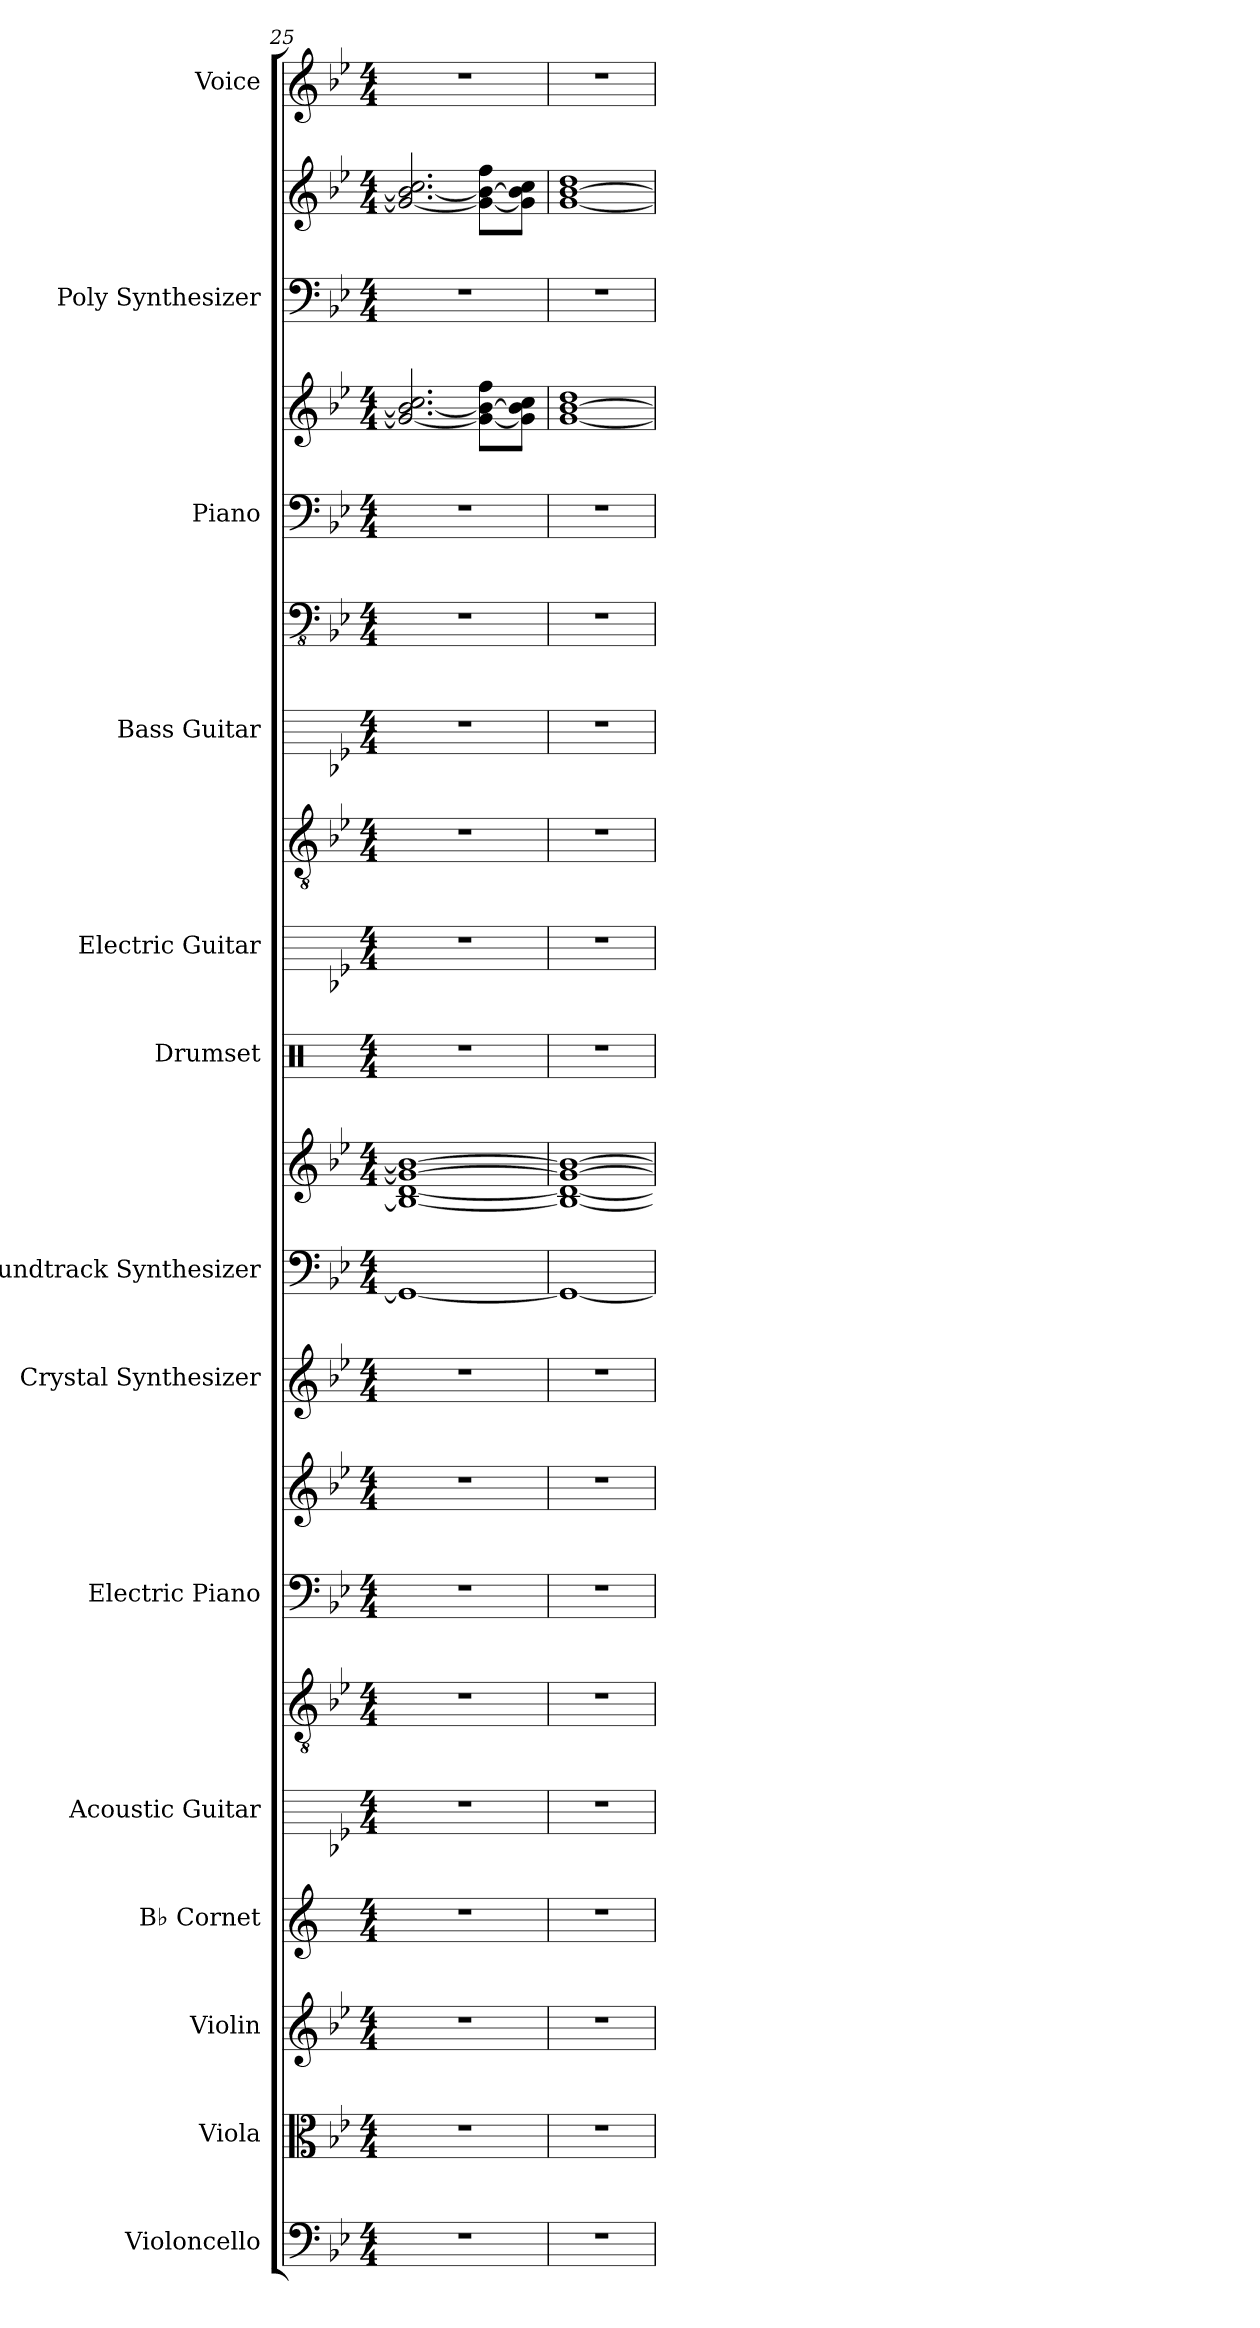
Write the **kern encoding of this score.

**kern	**kern	**kern	**kern	**kern	**kern	**kern	**kern	**kern	**kern	**kern	**kern	**kern	**kern	**kern	**kern	**kern	**kern	**kern	**kern	**kern
*part14	*part13	*part12	*part11	*part10	*part10	*part9	*part9	*part8	*part7	*part7	*part6	*part5	*part5	*part4	*part4	*part3	*part3	*part2	*part2	*part1
*staff21	*staff20	*staff19	*staff18	*staff17	*staff16	*staff15	*staff14	*staff13	*staff12	*staff11	*staff10	*staff9	*staff8	*staff7	*staff6	*staff5	*staff4	*staff3	*staff2	*staff1
*I"Violoncello	*I"Viola	*I"Violin	*I"B♭ Cornet	*I"Acoustic Guitar	*	*I"Electric Piano	*	*I"Crystal Synthesizer	*I"Soundtrack Synthesizer	*	*I"Drumset	*I"Electric Guitar	*	*I"Bass Guitar	*	*I"Piano	*	*I"Poly Synthesizer	*	*I"Voice
*I'Vc.	*I'Vla.	*I'Vln.	*I'B♭ Cnt.	*I'Guit.	*	*I'El. Pno.	*	*I'Synth.	*I'Synth.	*	*I'Drs.	*I'El. Guit.	*	*I'B. Guit.	*	*I'Pno.	*	*I'Synth.	*	*I'Vo.
!!LO:PB:g=z
*clefF4	*clefC3	*clefG2	*clefG2	*	*clefGv2	*clefF4	*clefG2	*clefG2	*clefF4	*clefG2	*clefX	*	*clefGv2	*	*clefFv4	*clefF4	*clefG2	*clefF4	*clefG2	*clefG2
*	*	*	*ITrd1c2	*	*	*	*	*	*	*	*	*	*	*	*	*	*	*	*	*
*k[b-e-]	*k[b-e-]	*k[b-e-]	*k[b-e-]	*k[b-e-]	*k[b-e-]	*k[b-e-]	*k[b-e-]	*k[b-e-]	*k[b-e-]	*k[b-e-]	*k[]	*k[b-e-]	*k[b-e-]	*k[b-e-]	*k[b-e-]	*k[b-e-]	*k[b-e-]	*k[b-e-]	*k[b-e-]	*k[b-e-]
*M4/4	*M4/4	*M4/4	*M4/4	*M4/4	*M4/4	*M4/4	*M4/4	*M4/4	*M4/4	*M4/4	*M4/4	*M4/4	*M4/4	*M4/4	*M4/4	*M4/4	*M4/4	*M4/4	*M4/4	*M4/4
=25	=25	=25	=25	=25	=25	=25	=25	=25	=25	=25	=25	=25	=25	=25	=25	=25	=25	=25	=25	=25
1r	1r	1r	1r	1r	1r	1r	1r	1r	1GG_	1B-_ [1d 1g_ 1b-_	1r	1r	1r	1r	1r	1r	2.g/_ 2.b-/_ 2.cc/	1r	2.g/_ 2.b-/_ 2.cc/	1r
.	.	.	.	.	.	.	.	.	.	.	.	.	.	.	.	.	8g\_ 8b-\_ 8ff\L	.	8g\_ 8b-\_ 8ff\L	.
.	.	.	.	.	.	.	.	.	.	.	.	.	.	.	.	.	8g\] 8b-\] 8cc\J	.	8g\] 8b-\] 8cc\J	.
=26	=26	=26	=26	=26	=26	=26	=26	=26	=26	=26	=26	=26	=26	=26	=26	=26	=26	=26	=26	=26
1r	1r	1r	1r	1r	1r	1r	1r	1r	1GG_	1B-_ 1d_ 1g_ 1b-_	1r	1r	1r	1r	1r	1r	[1g [1b- 1dd	1r	[1g [1b- 1dd	1r
=	=	=	=	=	=	=	=	=	=	=	=	=	=	=	=	=	=	=	=	=
*-	*-	*-	*-	*-	*-	*-	*-	*-	*-	*-	*-	*-	*-	*-	*-	*-	*-	*-	*-	*-
